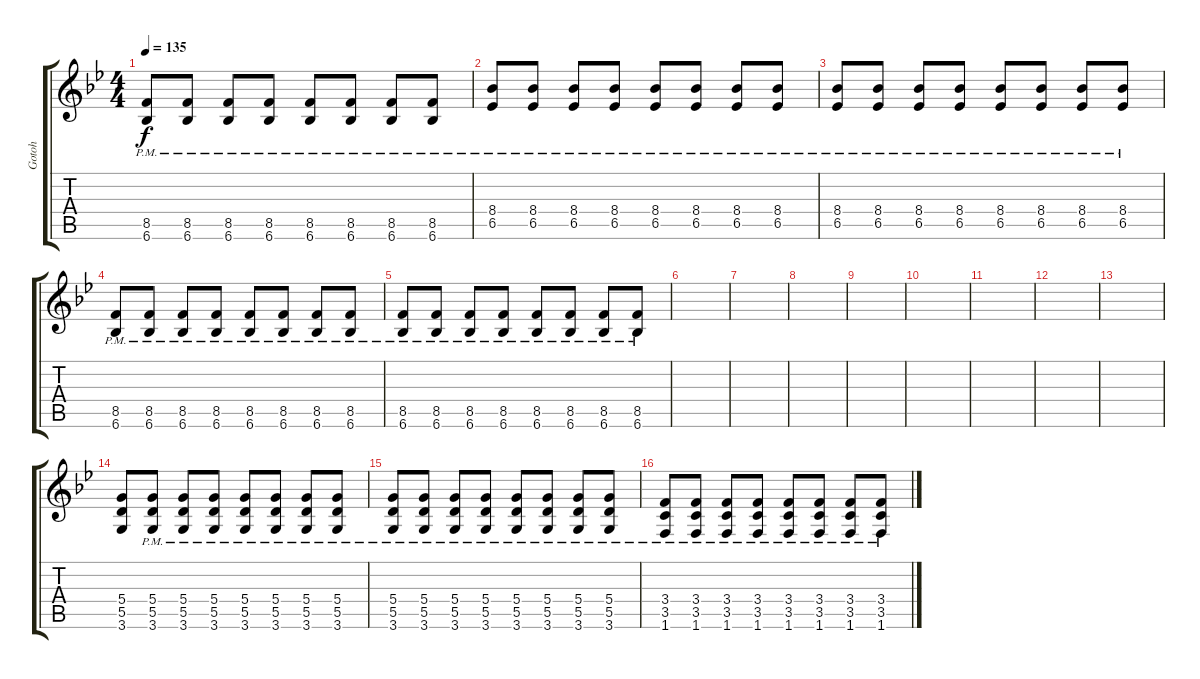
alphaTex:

\track ("Gotoh" "Gotoh") {instrument overdrivenguitar}
\staff {score tabs}
\tuning (E4 B3 G3 D3 A2 E2) {hide}
\ts (4 4)
\tempo 135
\clef g2
\ks bb
(8.5{pm} 6.6{pm}).8{dy f} (8.5{pm} 6.6{pm}).8 (8.5{pm} 6.6{pm}).8 (8.5{pm} 6.6{pm}).8 (8.5{pm} 6.6{pm}).8 (8.5{pm} 6.6{pm}).8 (8.5{pm} 6.6{pm}).8 (8.5{pm} 6.6{pm}).8 |
(8.4{pm} 6.5{pm}).8 (8.4{pm} 6.5{pm}).8 (8.4{pm} 6.5{pm}).8 (8.4{pm} 6.5{pm}).8 (8.4{pm} 6.5{pm}).8 (8.4{pm} 6.5{pm}).8 (8.4{pm} 6.5{pm}).8 (8.4{pm} 6.5{pm}).8 |
(8.4{pm} 6.5{pm}).8 (8.4{pm} 6.5{pm}).8 (8.4{pm} 6.5{pm}).8 (8.4{pm} 6.5{pm}).8 (8.4{pm} 6.5{pm}).8 (8.4{pm} 6.5{pm}).8 (8.4{pm} 6.5{pm}).8 (8.4{pm} 6.5{pm}).8 |
(8.5{pm} 6.6{pm}).8 (8.5{pm} 6.6{pm}).8 (8.5{pm} 6.6{pm}).8 (8.5{pm} 6.6{pm}).8 (8.5{pm} 6.6{pm}).8 (8.5{pm} 6.6{pm}).8 (8.5{pm} 6.6{pm}).8 (8.5{pm} 6.6{pm}).8 |
(8.5{pm} 6.6{pm}).8 (8.5{pm} 6.6{pm}).8 (8.5{pm} 6.6{pm}).8 (8.5{pm} 6.6{pm}).8 (8.5{pm} 6.6{pm}).8 (8.5{pm} 6.6{pm}).8 (8.5{pm} 6.6{pm}).8 (8.5{pm} 6.6{pm}).8 |
|
|
|
|
|
|
|
|
(5.4 5.5 3.6).8 (5.4{pm} 5.5{pm} 3.6{pm}).8 (5.4{pm} 5.5{pm} 3.6{pm}).8 (5.4{pm} 5.5{pm} 3.6{pm}).8 (5.4{pm} 5.5{pm} 3.6{pm}).8 (5.4{pm} 5.5{pm} 3.6{pm}).8 (5.4{pm} 5.5{pm} 3.6{pm}).8 (5.4{pm} 5.5{pm} 3.6{pm}).8 |
(5.4{pm} 5.5{pm} 3.6{pm}).8 (5.4{pm} 5.5{pm} 3.6{pm}).8 (5.4{pm} 5.5{pm} 3.6{pm}).8 (5.4{pm} 5.5{pm} 3.6{pm}).8 (5.4{pm} 5.5{pm} 3.6{pm}).8 (5.4{pm} 5.5{pm} 3.6{pm}).8 (5.4{pm} 5.5{pm} 3.6{pm}).8 (5.4{pm} 5.5{pm} 3.6{pm}).8 |
(3.4{pm} 3.5{pm} 1.6{pm}).8 (3.4{pm} 3.5{pm} 1.6{pm}).8 (3.4{pm} 3.5{pm} 1.6{pm}).8 (3.4{pm} 3.5{pm} 1.6{pm}).8 (3.4{pm} 3.5{pm} 1.6{pm}).8 (3.4{pm} 3.5{pm} 1.6{pm}).8 (3.4{pm} 3.5{pm} 1.6{pm}).8 (3.4{pm} 3.5{pm} 1.6{pm}).8
